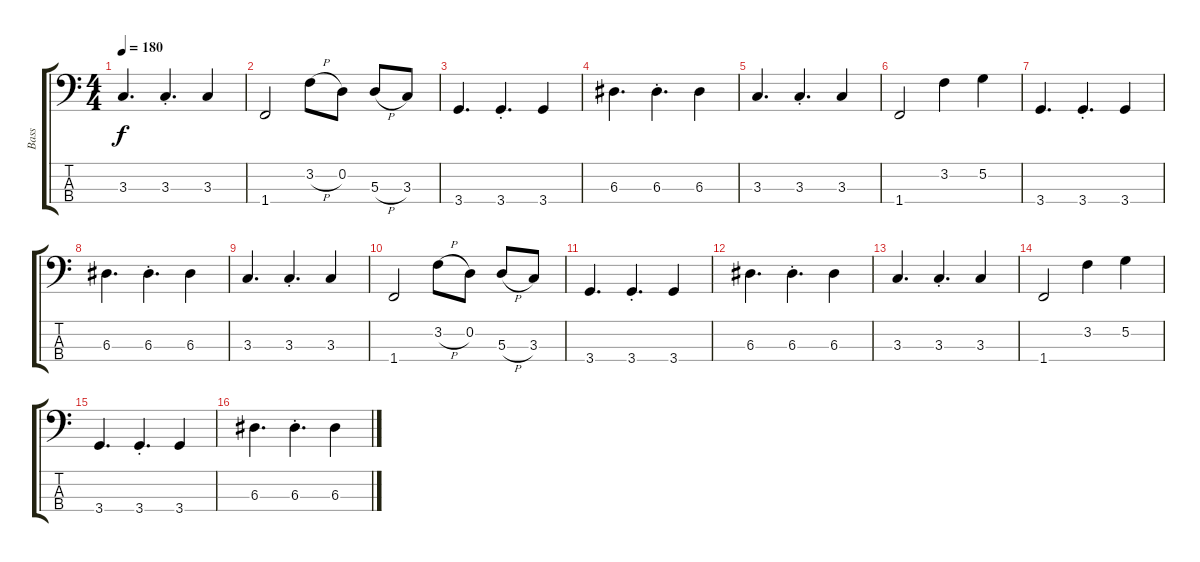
\track ("Bass" "Bass") {instrument electricbassfinger}
\staff {score tabs}
\tuning (G2 D2 A1 E1) {hide}
\ts (4 4)
\tempo 180
\clef f4
\ks c
3.3.4{d dy f} 3.3{st}.4{d} 3.3.4 |
1.4.2 3.2{h}.8 0.2.8 5.3{h}.8 3.3.8 |
3.4.4{d} 3.4{st}.4{d} 3.4.4 |
6.3.4{d} 6.3{st}.4{d} 6.3.4 |
3.3.4{d} 3.3{st}.4{d} 3.3.4 |
1.4.2 3.2.4 5.2.4 |
3.4.4{d} 3.4{st}.4{d} 3.4.4 |
6.3.4{d} 6.3{st}.4{d} 6.3.4 |
3.3.4{d} 3.3{st}.4{d} 3.3.4 |
1.4.2 3.2{h}.8 0.2.8 5.3{h}.8 3.3.8 |
3.4.4{d} 3.4{st}.4{d} 3.4.4 |
6.3.4{d} 6.3{st}.4{d} 6.3.4 |
3.3.4{d} 3.3{st}.4{d} 3.3.4 |
1.4.2 3.2.4 5.2.4 |
3.4.4{d} 3.4{st}.4{d} 3.4.4 |
6.3.4{d} 6.3{st}.4{d} 6.3.4
